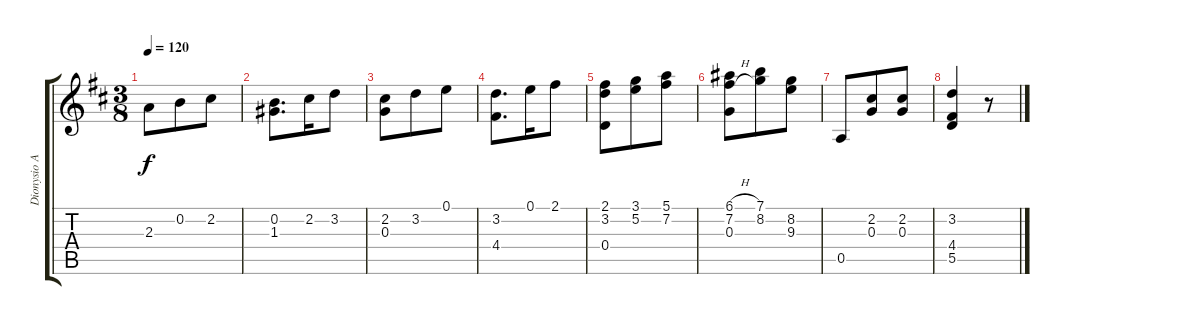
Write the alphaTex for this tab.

\track ("Dionysio Aguado" "Dionysio A") {instrument acousticguitarnylon}
\staff {score tabs}
\tuning (E4 B3 G3 D3 A2 E2) {hide}
\ts (3 8)
\tempo 120
\clef g2
\ks d
2.3.8{dy f} 0.2.8 2.2.8 |
(0.2 1.3).8{d} 2.2.16 3.2.8 |
(2.2 0.3).8 3.2.8 0.1.8 |
(3.2 4.4).8{d} 0.1.16 2.1.8 |
(2.1 3.2 0.4).8 (3.1 5.2).8 (5.1 7.2).8 |
(6.1{h} 7.2{h} 0.3).8 (7.1 8.2).8 (8.2 9.3).8 |
0.5.8 (2.2 0.3).8 (2.2 0.3).8 |
(3.2 4.4 5.5).4 r.8
